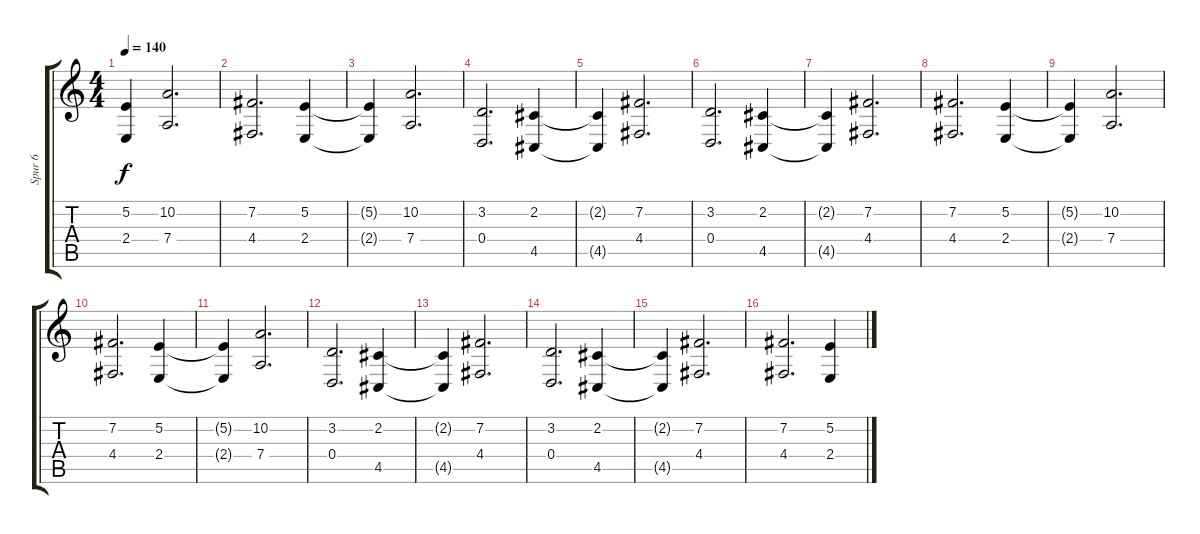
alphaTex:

\track ("Spur 6" "Spur 6") {instrument lead6voice}
\staff {score tabs}
\tuning (E4 B3 G3 D3 A2 E2) {hide}
\ts (4 4)
\tempo 140
\clef g2
\ks c
(5.2{t} 2.4{t}).4{dy f} (10.2 7.4).2{d} |
(7.2 4.4).2{d} (5.2 2.4).4 |
(5.2{t} 2.4{t}).4 (10.2 7.4).2{d} |
(3.2 0.4).2{d} (2.2 4.5).4 |
(2.2{t} 4.5{t}).4 (7.2 4.4).2{d} |
(3.2 0.4).2{d} (2.2 4.5).4 |
(2.2{t} 4.5{t}).4 (7.2 4.4).2{d} |
(7.2 4.4).2{d} (5.2 2.4).4 |
(5.2{t} 2.4{t}).4 (10.2 7.4).2{d} |
(7.2 4.4).2{d} (5.2 2.4).4 |
(5.2{t} 2.4{t}).4 (10.2 7.4).2{d} |
(3.2 0.4).2{d} (2.2 4.5).4 |
(2.2{t} 4.5{t}).4 (7.2 4.4).2{d} |
(3.2 0.4).2{d} (2.2 4.5).4 |
(2.2{t} 4.5{t}).4 (7.2 4.4).2{d} |
(7.2 4.4).2{d} (5.2 2.4).4
